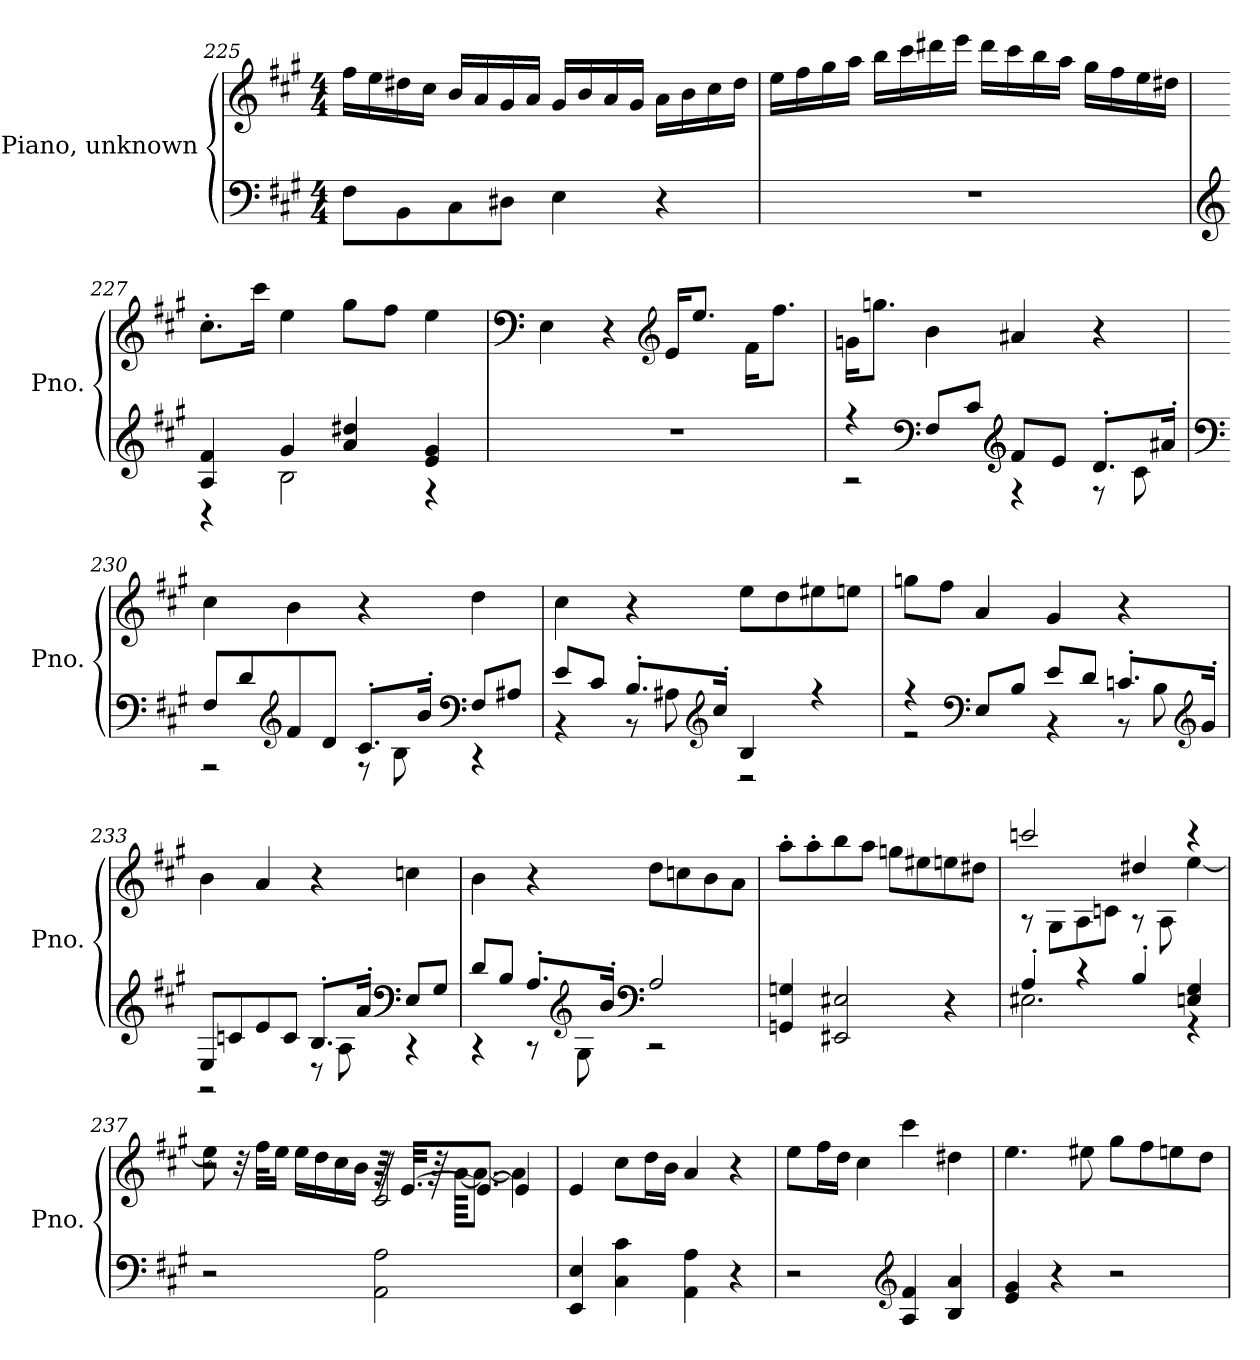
**kern	**kern
*part1	*part1
*staff2	*staff1
*I"Piano, unknown	*
*I'Pno.	*
!!LO:LB:g=z
*clefF4	*clefG2
*k[f#c#g#]	*k[f#c#g#]
*M4/4	*M4/4
=225	=225
8F#\L	16ff#\LL
.	16ee\
8BB\	16dd#X\
.	16cc#\JJ
8C#\	16b/LL
.	16a/
8D#X\J	16g#/
.	16a/JJ
4E\	16g#/LL
.	16b/
.	16a/
.	16g#/JJ
4r	16a\LL
.	16b\
.	16cc#\
.	16dd#\JJ
=226	=226
1r	16ee\LL
.	16ff#\
.	16gg#\
.	16aa\JJ
.	16bb\LL
.	16ccc#\
.	16ddd#X\
.	16eee\JJ
.	16ddd#\LL
.	16ccc#\
.	16bb\
.	16aa\JJ
.	16gg#\LL
.	16ff#\
.	16ee\
.	16dd#X\JJ
!!LO:LB:g=z
=227	=227
*clefG2	*
*^	*
4A/ 4f#/	4r	8.cc#'\L
.	.	16ccc#\Jk
4g#/	2B\	4ee\
4a/ 4dd#X/	.	8gg#\L
.	.	8ff#\J
4e/ 4g#/	4r	4ee\
*v	*v	*
=228	=228
*	*clefF4
1r	4E\
.	4r
*	*clefG2
.	16e/KL
.	8.ee/J
.	16f#\KL
.	8.ff#\J
=229	=229
*^	*
4r	2r	16gn\KL
.	.	8.ggn\J
*clefF4	*	*
8F#/L	.	4b\
8c#/J	.	.
*clefG2	*	*
8f#/L	4r	4a#X/
8e/J	.	.
8.d'/L	8r	4r
.	8c#\	.
16a#X'/Jk	.	.
!!LO:LB:g=z
=230	=230	=230
*clefF4	*	*
8F#/L	2r	4cc#\
8d/	.	.
*clefG2	*	*
8f#/	.	4b\
8d/J	.	.
8.c#'/L	8r	4r
.	8B\	.
16b'/Jk	.	.
*clefF4	*	*
8F#/L	4r	4dd\
8A#X/J	.	.
=231	=231	=231
8e/L	4r	4cc#\
8c#/J	.	.
8.B'/L	8r	4r
.	8A#X\	.
*clefG2	*	*
16cc#'/Jk	.	.
4B/	2r	8ee\L
.	.	8dd\
4r	.	8ee#X\
.	.	8een\J
=232	=232	=232
4r	2r	8ggn\L
.	.	8ff#\J
*clefF4	*	*
8E/L	.	4a/
8B/J	.	.
8e/L	4r	4g#/
8d/J	.	.
8.cn'/L	8r	4r
.	8B\	.
*clefG2	*	*
16g#'/Jk	.	.
!!LO:PB:g=z
=233	=233	=233
8E/L	2r	4b\
8cn/	.	.
8e/	.	4a/
8c/J	.	.
8.B'/L	8r	4r
.	8A\	.
16a'/Jk	.	.
*clefF4	*	*
8E/L	4r	4ccn\
8G#/J	.	.
=234	=234	=234
8d/L	4r	4b\
8B/J	.	.
8.A'/L	8r	4r
*clefG2	*	*
.	8G#\	.
16b'/Jk	.	.
*clefF4	*	*
2A/	2r	8dd\L
.	.	8ccn\
.	.	8b\
.	.	8a\J
*v	*v	*
=235	=235
4GGn/ 4Gn/	8aa'\L
.	8aa'\
2EE#X/ 2E#X/	8bb\
.	8aa\J
.	8ggn\L
.	8ee#X\
4r	8een\
.	8dd#X\J
!!LO:LB:g=z
=236	=236
*^	*^
4A'/	2.E#X\	2cccn/	8r
.	.	.	8G#\L
4r	.	.	8A\
.	.	.	8cn\J
4B'/	.	4dd#X/	8r
.	.	.	8A\
4En/ 4G#/	4r	4r	[4ee\
*v	*v	*	*
=237	=237	=237
*	*	*^
2r	2r	8ee\]	2r
.	.	32r	.
.	.	32ff#\KLL	.
.	.	16ee\JJ	.
.	.	16ee\LL	.
.	.	16dd\	.
.	.	16cc#\	.
.	.	16b\JJ	.
2AA\ 2A\	2c#/	32r	64r
.	.	.	[32.e/KKL
.	.	64r	.
.	.	[64a\KKKL	.
.	.	8.a\J_	8.e/J_
.	.	4a\]	4e/]
*	*v	*v	*v
=238	=238
4EE/ 4E/	4e/
4C#\ 4c#\	8cc#\L
.	16dd\L
.	16b\JJ
4AA\ 4A\	4a/
4r	4r
=239	=239
2r	8ee\L
.	16ff#\L
.	16dd\JJ
.	4cc#\
*clefG2	*
4A/ 4f#/	4ccc#\
4B/ 4a/	4dd#X\
!!LO:LB:g=z
=240	=240
4e/ 4g#/	4.ee\
4r	.
.	8ee#X\
2r	8gg#\L
.	8ff#\
.	8een\
.	8dd\J
=	=
*-	*-
